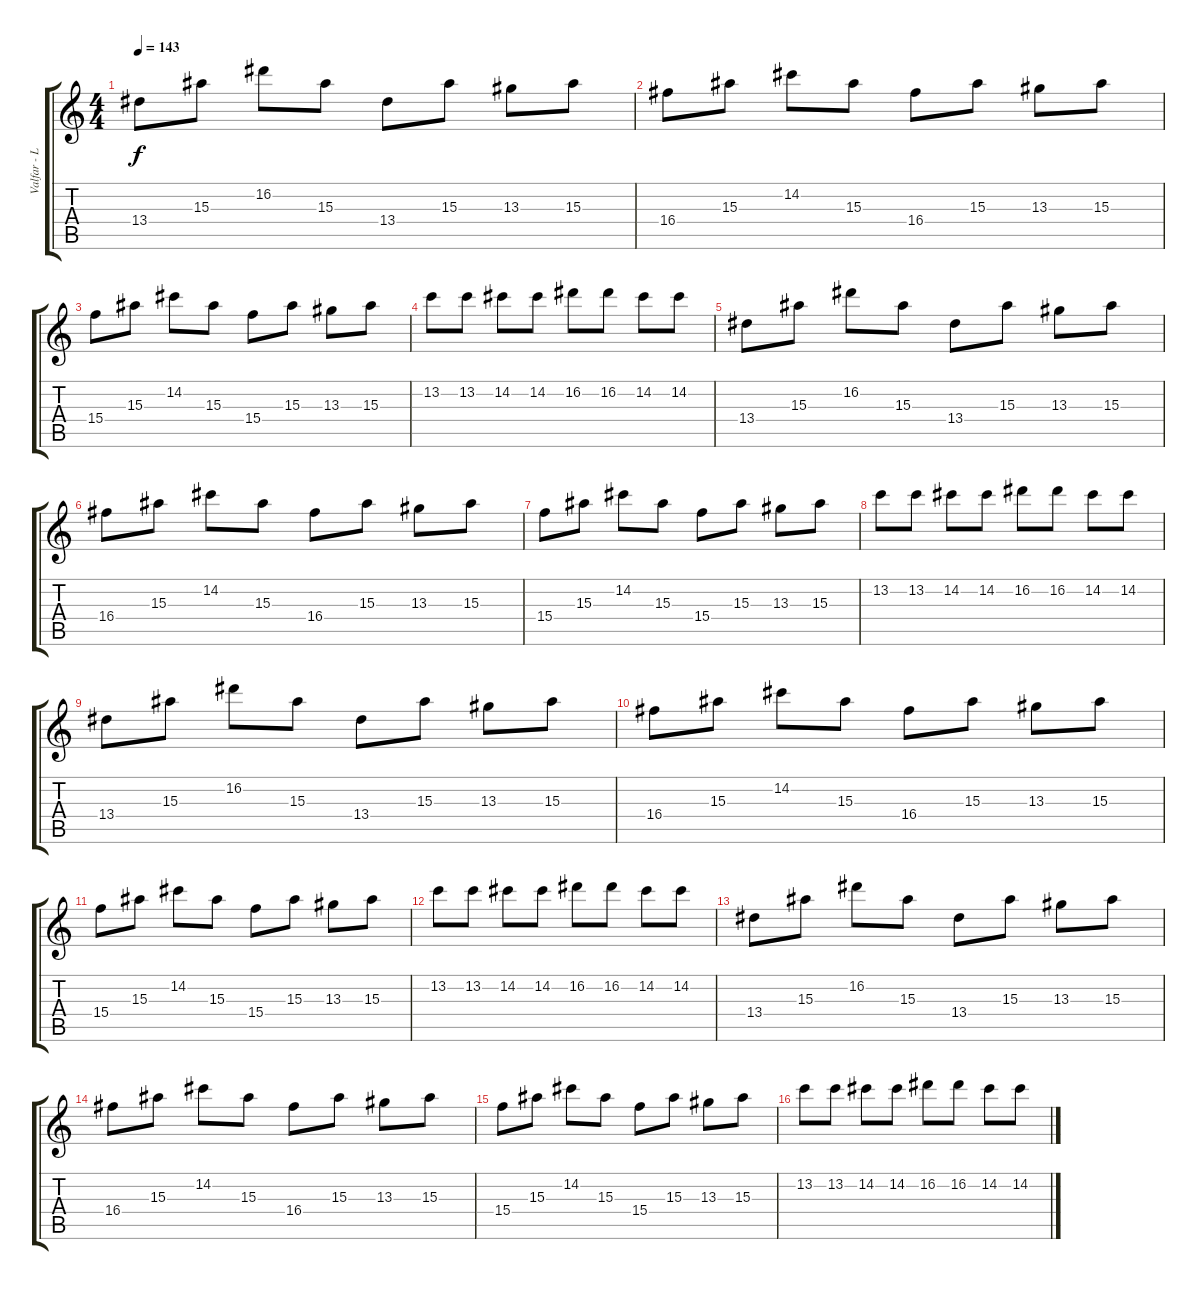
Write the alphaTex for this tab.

\track ("Valfar - Lead" "Valfar - L") {instrument distortionguitar}
\staff {score tabs}
\tuning (E4 B3 G3 D3 A2 E2) {hide}
\ts (4 4)
\tempo 143
\clef g2
\ks c
13.4.8{dy f} 15.3.8 16.2.8 15.3.8 13.4.8 15.3.8 13.3.8 15.3.8 |
16.4.8 15.3.8 14.2.8 15.3.8 16.4.8 15.3.8 13.3.8 15.3.8 |
15.4.8 15.3.8 14.2.8 15.3.8 15.4.8 15.3.8 13.3.8 15.3.8 |
13.2.8 13.2.8 14.2.8 14.2.8 16.2.8 16.2.8 14.2.8 14.2.8 |
13.4.8 15.3.8 16.2.8 15.3.8 13.4.8 15.3.8 13.3.8 15.3.8 |
16.4.8 15.3.8 14.2.8 15.3.8 16.4.8 15.3.8 13.3.8 15.3.8 |
15.4.8 15.3.8 14.2.8 15.3.8 15.4.8 15.3.8 13.3.8 15.3.8 |
13.2.8 13.2.8 14.2.8 14.2.8 16.2.8 16.2.8 14.2.8 14.2.8 |
13.4.8 15.3.8 16.2.8 15.3.8 13.4.8 15.3.8 13.3.8 15.3.8 |
16.4.8 15.3.8 14.2.8 15.3.8 16.4.8 15.3.8 13.3.8 15.3.8 |
15.4.8 15.3.8 14.2.8 15.3.8 15.4.8 15.3.8 13.3.8 15.3.8 |
13.2.8 13.2.8 14.2.8 14.2.8 16.2.8 16.2.8 14.2.8 14.2.8 |
13.4.8 15.3.8 16.2.8 15.3.8 13.4.8 15.3.8 13.3.8 15.3.8 |
16.4.8 15.3.8 14.2.8 15.3.8 16.4.8 15.3.8 13.3.8 15.3.8 |
15.4.8 15.3.8 14.2.8 15.3.8 15.4.8 15.3.8 13.3.8 15.3.8 |
13.2.8 13.2.8 14.2.8 14.2.8 16.2.8 16.2.8 14.2.8 14.2.8
